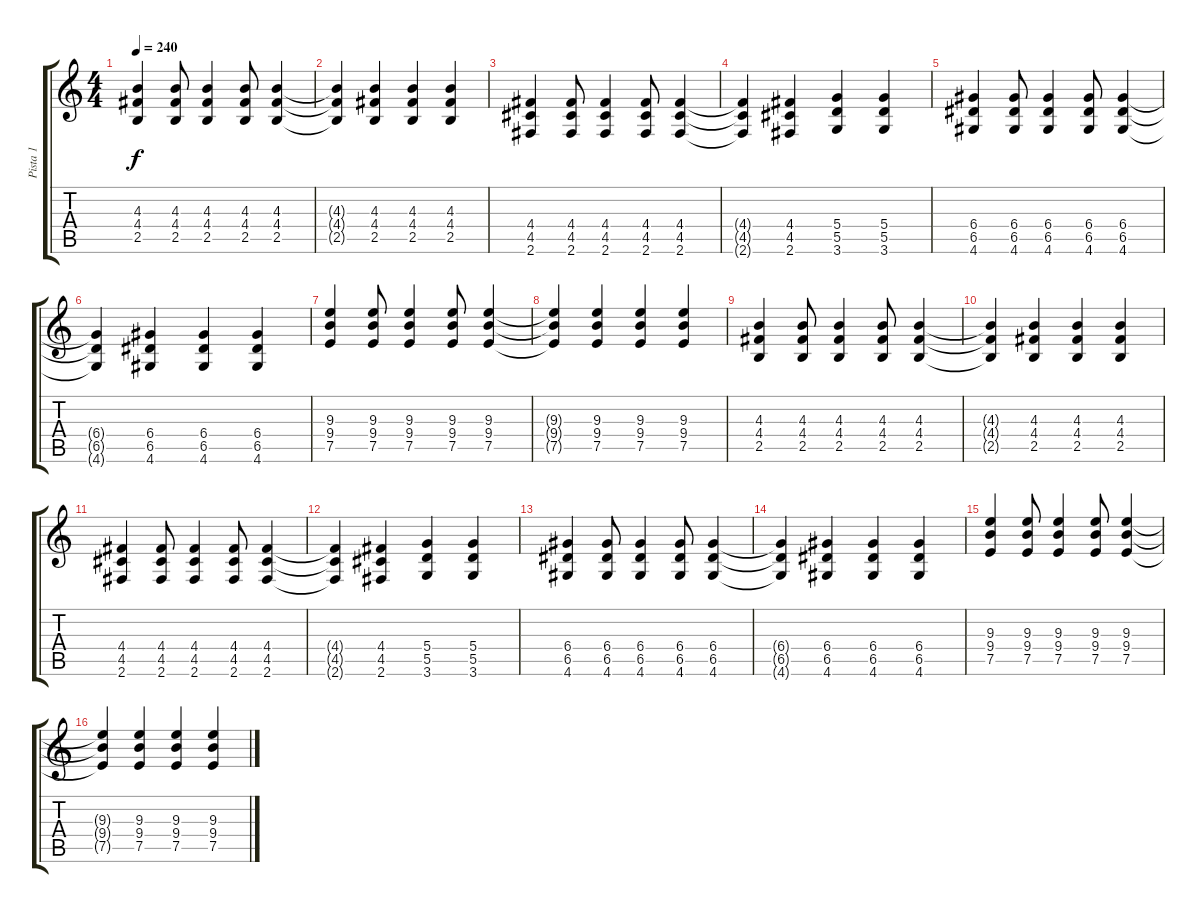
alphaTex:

\track ("Pista 1" "Pista 1") {instrument overdrivenguitar}
\staff {score tabs}
\tuning (E4 B3 G3 D3 A2 E2) {hide}
\ts (4 4)
\tempo 240
\clef g2
\ks c
(4.3 4.4 2.5).4{dy f} (4.3 4.4 2.5).8 (4.3 4.4 2.5).4 (4.3 4.4 2.5).8 (4.3 4.4 2.5).4 |
(4.3{t} 4.4{t} 2.5{t}).4 (4.3 4.4 2.5).4 (4.3 4.4 2.5).4 (4.3 4.4 2.5).4 |
(4.4 4.5 2.6).4 (4.4 4.5 2.6).8 (4.4 4.5 2.6).4 (4.4 4.5 2.6).8 (4.4 4.5 2.6).4 |
(4.4{t} 4.5{t} 2.6{t}).4 (4.4 4.5 2.6).4 (5.4 5.5 3.6).4 (5.4 5.5 3.6).4 |
(6.4 6.5 4.6).4 (6.4 6.5 4.6).8 (6.4 6.5 4.6).4 (6.4 6.5 4.6).8 (6.4 6.5 4.6).4 |
(6.4{t} 6.5{t} 4.6{t}).4 (6.4 6.5 4.6).4 (6.4 6.5 4.6).4 (6.4 6.5 4.6).4 |
(9.3 9.4 7.5).4 (9.3 9.4 7.5).8 (9.3 9.4 7.5).4 (9.3 9.4 7.5).8 (9.3 9.4 7.5).4 |
(9.3{t} 9.4{t} 7.5{t}).4 (9.3 9.4 7.5).4 (9.3 9.4 7.5).4 (9.3 9.4 7.5).4 |
(4.3 4.4 2.5).4 (4.3 4.4 2.5).8 (4.3 4.4 2.5).4 (4.3 4.4 2.5).8 (4.3 4.4 2.5).4 |
(4.3{t} 4.4{t} 2.5{t}).4 (4.3 4.4 2.5).4 (4.3 4.4 2.5).4 (4.3 4.4 2.5).4 |
(4.4 4.5 2.6).4 (4.4 4.5 2.6).8 (4.4 4.5 2.6).4 (4.4 4.5 2.6).8 (4.4 4.5 2.6).4 |
(4.4{t} 4.5{t} 2.6{t}).4 (4.4 4.5 2.6).4 (5.4 5.5 3.6).4 (5.4 5.5 3.6).4 |
(6.4 6.5 4.6).4 (6.4 6.5 4.6).8 (6.4 6.5 4.6).4 (6.4 6.5 4.6).8 (6.4 6.5 4.6).4 |
(6.4{t} 6.5{t} 4.6{t}).4 (6.4 6.5 4.6).4 (6.4 6.5 4.6).4 (6.4 6.5 4.6).4 |
(9.3 9.4 7.5).4 (9.3 9.4 7.5).8 (9.3 9.4 7.5).4 (9.3 9.4 7.5).8 (9.3 9.4 7.5).4 |
(9.3{t} 9.4{t} 7.5{t}).4 (9.3 9.4 7.5).4 (9.3 9.4 7.5).4 (9.3 9.4 7.5).4
